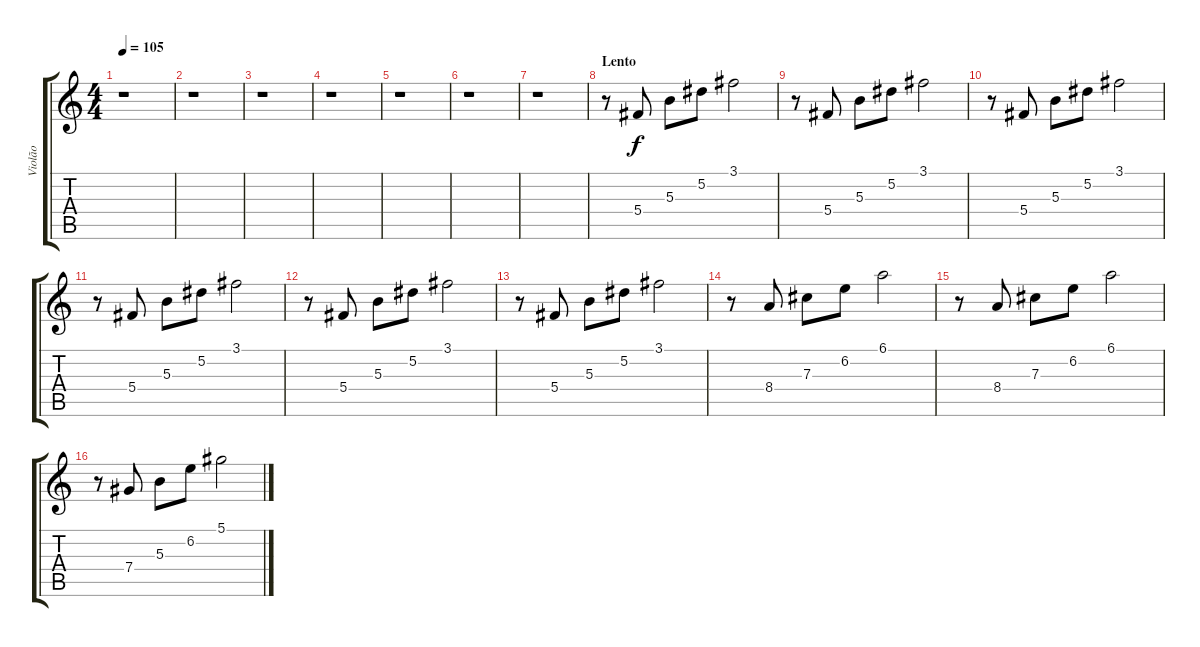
\track ("Violão" "Violão") {instrument acousticguitarsteel}
\staff {score tabs}
\tuning (Eb4 Bb3 Gb3 Db3 Ab2 Eb2) {hide}
\ts (4 4)
\tempo 105
\clef g2
\ks c
r.1{dy f} |
r.1 |
r.1 |
r.1 |
r.1 |
r.1 |
r.1 |
\section ("" "Lento")
r.8 5.4.8 5.3.8 5.2.8 3.1.2 |
r.8 5.4.8 5.3.8 5.2.8 3.1.2 |
r.8 5.4.8 5.3.8 5.2.8 3.1.2 |
r.8 5.4.8 5.3.8 5.2.8 3.1.2 |
r.8 5.4.8 5.3.8 5.2.8 3.1.2 |
r.8 5.4.8 5.3.8 5.2.8 3.1.2 |
r.8 8.4.8 7.3.8 6.2.8 6.1.2 |
r.8 8.4.8 7.3.8 6.2.8 6.1.2 |
r.8 7.4.8 5.3.8 6.2.8 5.1.2
